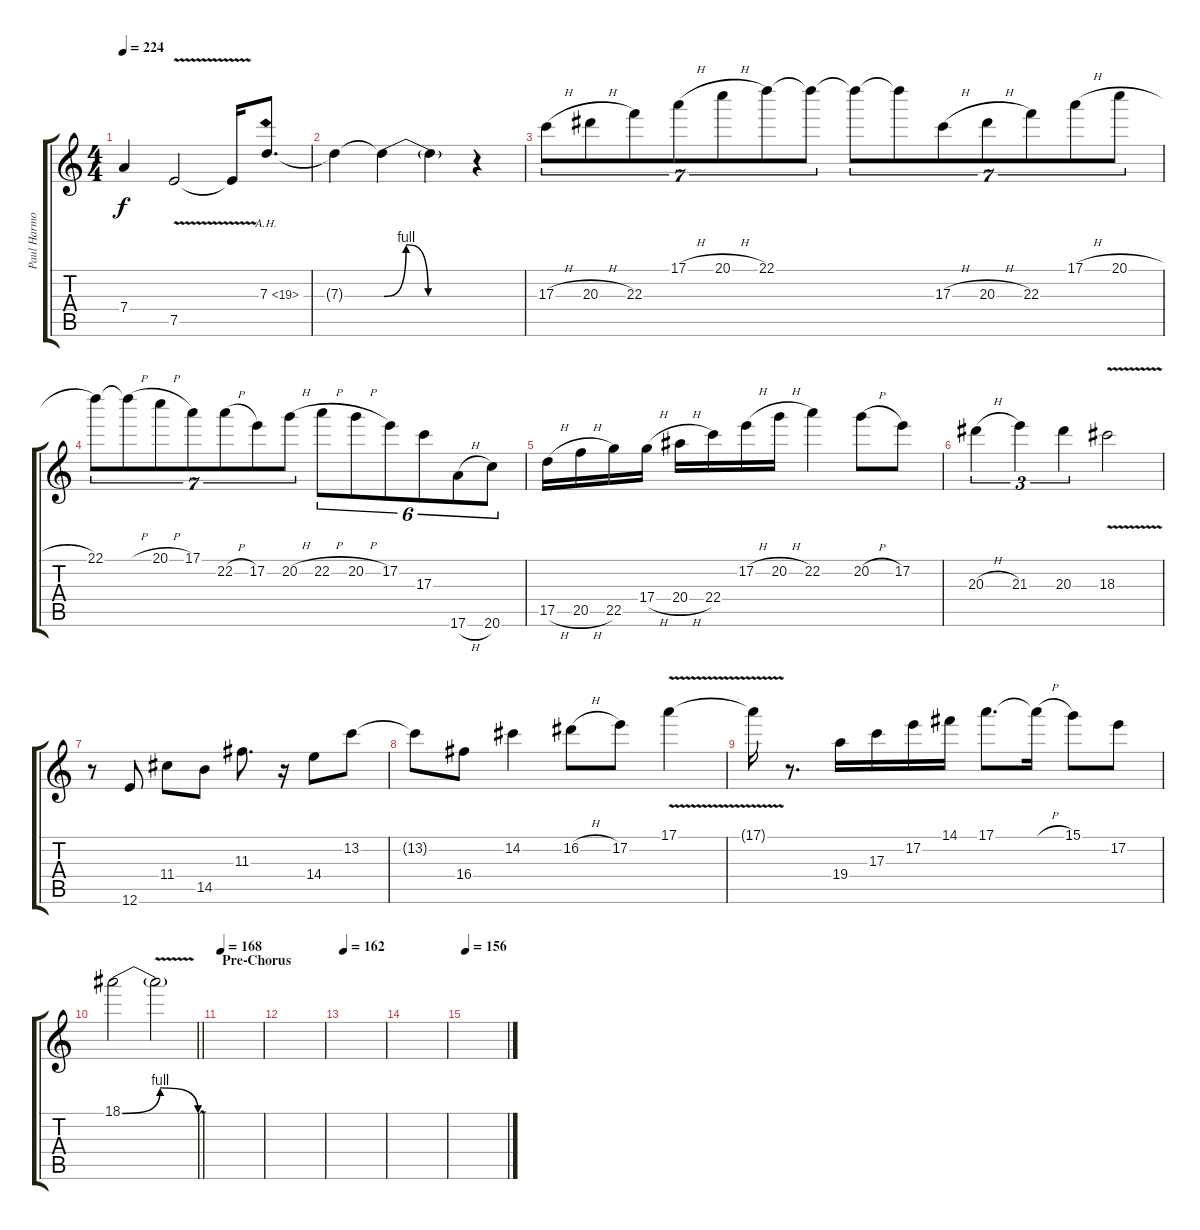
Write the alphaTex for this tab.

\track ("Paul Harmonies/Jason Solo Rhythm" "Paul Harmo") {instrument distortionguitar}
\staff {score tabs}
\tuning (E4 B3 G3 D3 A2 E2) {hide}
\ts (4 4)
\tempo 224
\clef g2
\ks c
7.4{t}.4{dy f} 7.5{v}.2 7.5{t}.16 7.3{ah 12}.8{d} |
7.3{t}.4 7.3{be (custom 0 0 15 4 30 0 60 0) t}.4 7.3{t}.4 r.4 |
17.3{h}.8{tu (7 4)} 20.3{h}.8{tu (7 4)} 22.3.8{tu (7 4)} 17.1{h}.8{tu (7 4)} 20.1{h}.8{tu (7 4)} 22.1.8{tu (7 4)} 22.1{t}.8{tu (7 4)} 22.1{t}.8{tu (7 4)} 22.1{t}.8{tu (7 4)} 17.3{h}.8{tu (7 4)} 20.3{h}.8{tu (7 4)} 22.3.8{tu (7 4)} 17.1{h}.8{tu (7 4)} 20.1{h}.8{tu (7 4)} |
22.1.8{tu (7 4)} 22.1{h t}.8{tu (7 4)} 20.1{h}.8{tu (7 4)} 17.1.8{tu (7 4)} 22.2{h}.8{tu (7 4)} 17.2.8{tu (7 4)} 20.2{h}.8{tu (7 4)} 22.2{h}.8{tu (6 4)} 20.2{h}.8{tu (6 4)} 17.2.8{tu (6 4)} 17.3.8{tu (6 4)} 17.6{h}.8{tu (6 4)} 20.6.8{tu (6 4)} |
17.5{h}.16 20.5{h}.16 22.5.16 17.4{h}.16 20.4{h}.16 22.4.16 17.2{h}.16 20.2{h}.16 22.2.4 20.2{h}.8 17.2.8 |
20.3{h}.4{tu (3 2)} 21.3.4{tu (3 2)} 20.3.4{tu (3 2)} 18.3{v}.2 |
r.8 12.6.8 11.4.8 14.5.8 11.3.8{d} r.16 14.4.8 13.2.8 |
13.2{t}.8 16.4.8 14.2.4 16.2{h}.8 17.2.8 17.1{v}.4 |
17.1{t}.16 r.8{d} 19.4.16 17.3.16 17.2.16 14.1.16 17.1.8{d} 17.1{h t}.16 15.1.8 17.2.8 |
\barLineRight lightlight
18.1{be (bendrelease 0 0 30 4 30 4 60 0)}.2 18.1{v t}.2 |
\section ("" "Pre-Chorus")
\tempo 168
|
|
\tempo 162
|
|
\tempo 156
